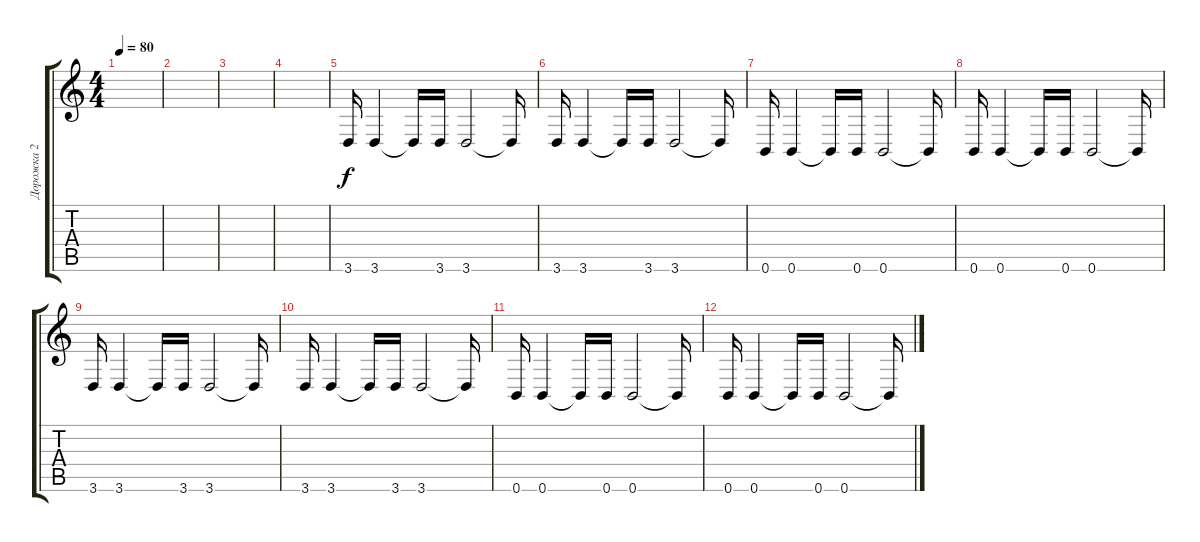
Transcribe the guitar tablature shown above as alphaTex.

\track ("Дорожка 2" "Дорожка 2") {instrument electricbassfinger}
\staff {score tabs}
\tuning (Db4 Ab3 E3 B2 Gb2 B1) {hide}
\ts (4 4)
\tempo 80
\clef g2
\ks c
|
|
|
|
3.6.16 3.6.4 3.6{t}.16 3.6.16 3.6.2 3.6{t}.16 |
3.6.16 3.6.4 3.6{t}.16 3.6.16 3.6.2 3.6{t}.16 |
0.6.16 0.6.4 0.6{t}.16 0.6.16 0.6.2 0.6{t}.16 |
0.6.16 0.6.4 0.6{t}.16 0.6.16 0.6.2 0.6{t}.16 |
3.6.16 3.6.4 3.6{t}.16 3.6.16 3.6.2 3.6{t}.16 |
3.6.16 3.6.4 3.6{t}.16 3.6.16 3.6.2 3.6{t}.16 |
0.6.16 0.6.4 0.6{t}.16 0.6.16 0.6.2 0.6{t}.16 |
0.6.16 0.6.4 0.6{t}.16 0.6.16 0.6.2 0.6{t}.16
